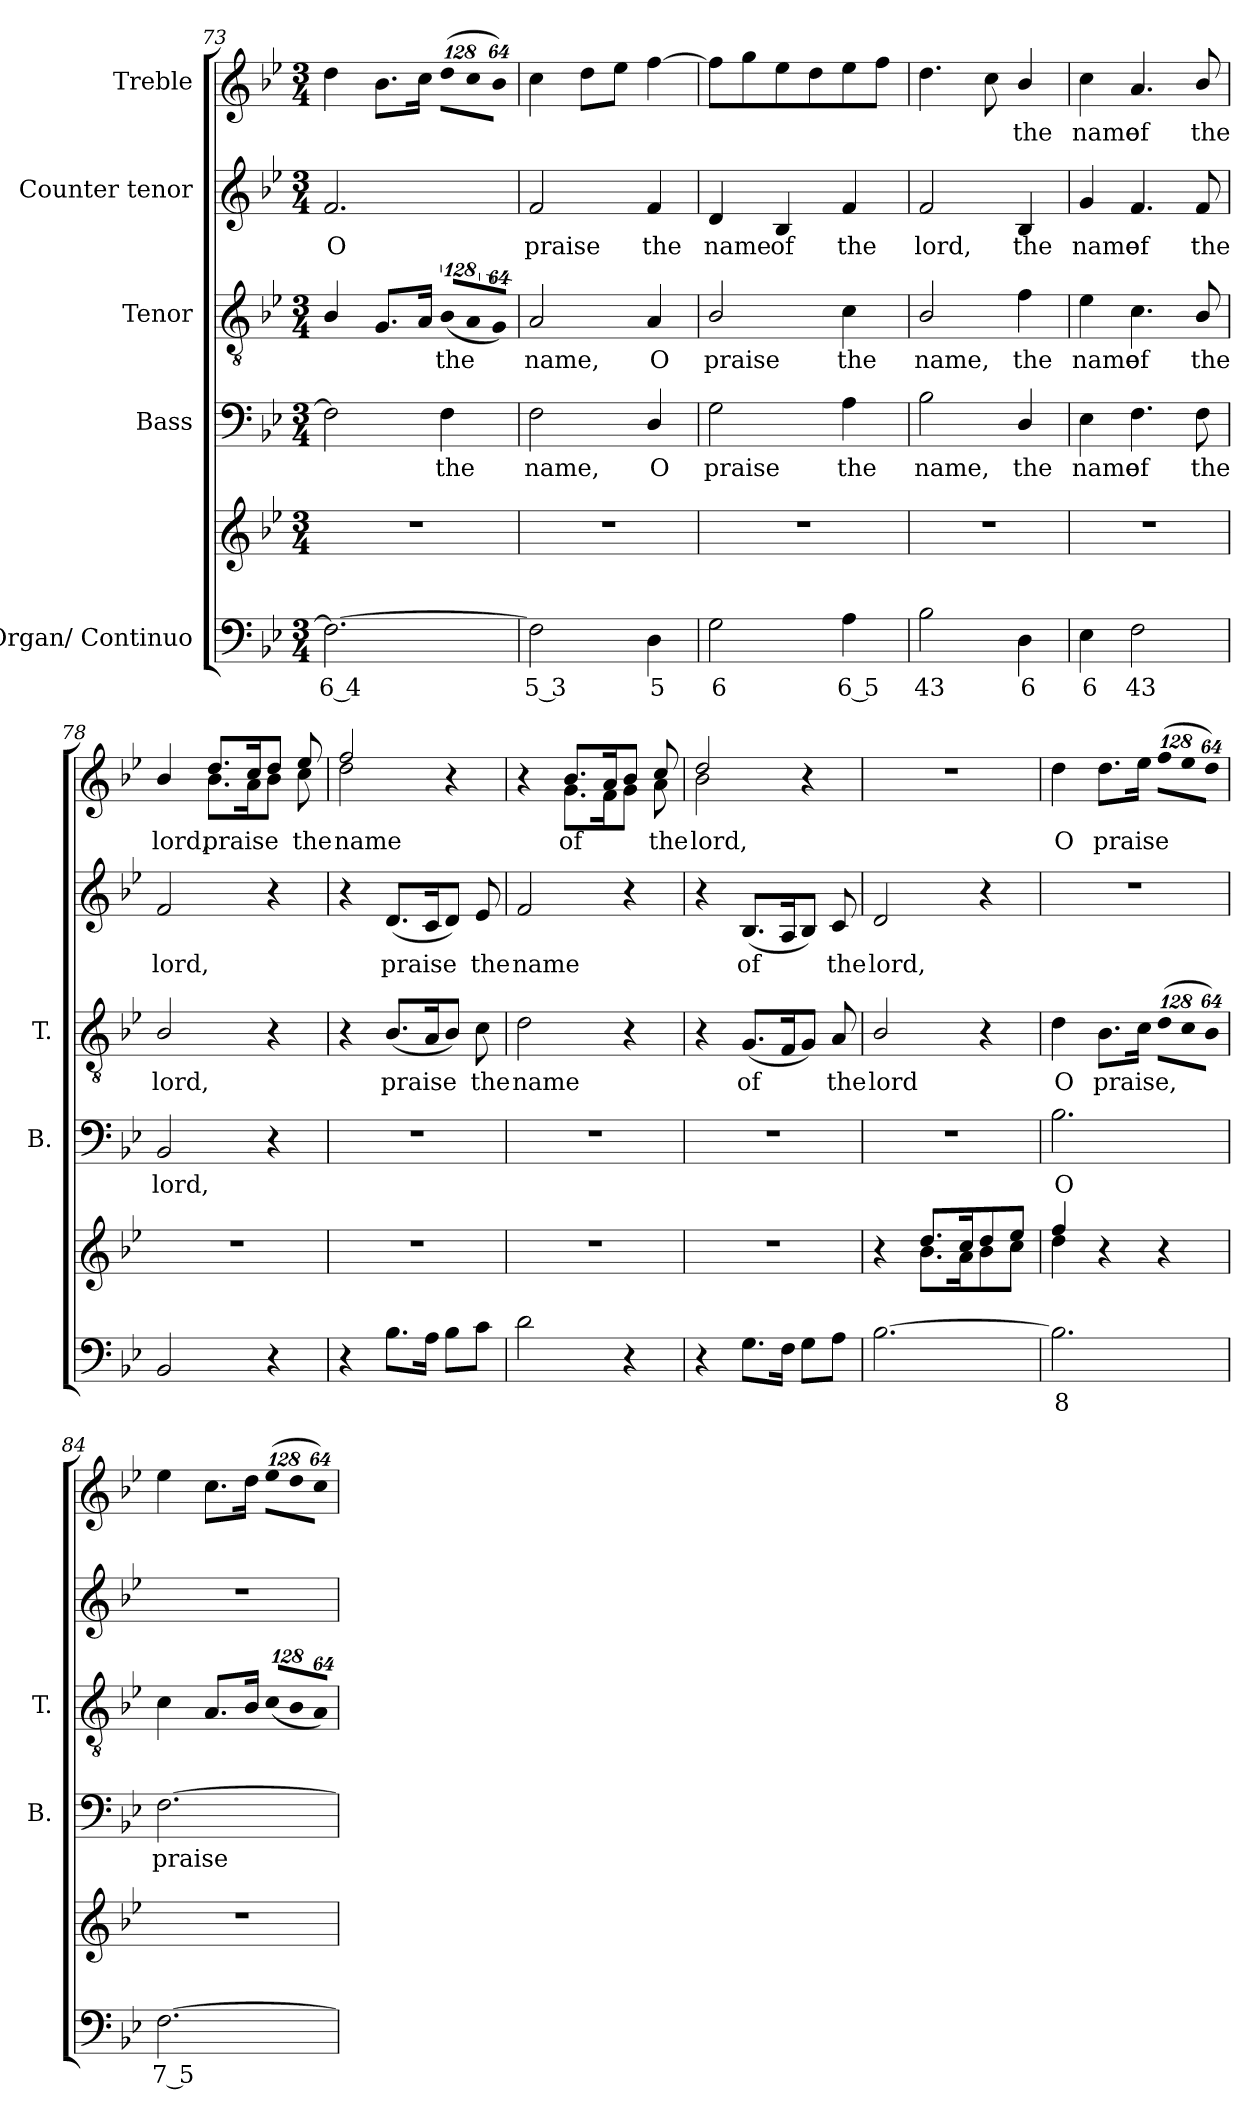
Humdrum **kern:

**kern	**text	**kern	**kern	**text	**kern	**text	**kern	**text	**kern	**text
*part5	*part5	*part5	*part4	*part4	*part3	*part3	*part2	*part2	*part1	*part1
*staff6	*staff6	*staff5	*staff4	*staff4	*staff3	*staff3	*staff2	*staff2	*staff1	*staff1
*I"Organ/ Continuo	*	*	*I"Bass	*	*I"Tenor	*	*I"Counter tenor	*	*I"Treble	*
*	*	*	*I'B.	*	*I'T.	*	*	*	*	*
*clefF4	*	*clefG2	*clefF4	*	*clefGv2	*	*clefG2	*	*clefG2	*
*	*	*	*	*	*ITrd7c12	*	*	*	*	*
*k[b-e-]	*	*k[b-e-]	*k[b-e-]	*	*k[b-e-]	*	*k[b-e-]	*	*k[b-e-]	*
*B-:	*	*B-:	*B-:	*	*B-:	*	*B-:	*	*B-:	*
*M3/4	*	*M3/4	*M3/4	*	*M3/4	*	*M3/4	*	*M3/4	*
=73	=73	=73	=73	=73	=73	=73	=73	=73	=73	=73
!	!LO:LY:b:color=#000000	!LO:N:vis=1	!	!	!	!	!	!	!	!
!	!	!	!	!	!	!	!	!LO:LY:b:color=#000000	!	!
2.Fi\_	6 4	2.r	2Fi\]	.	4BB-i/	.	2.fi/	O	4ddi\	.
.	.	.	.	.	8.GGi/L	.	.	.	8.b-i\L	.
.	.	.	.	.	16AAi/Jk	.	.	.	16cci\Jk	.
!	!	!	!	!LO:LY:b:color=#000000	!LO:N:vis=8	!	!	!	!	!
!	!	!	!	!	!	!LO:LY:b:color=#000000	!	!	!	!
*	*	*	*	*	*	*	*	*	*Xbrackettup	*
!	!	!	!	!	!	!	!	!	!LO:N:vis=8	!
.	.	.	4Fi\	the	(1024%85BB-i/L	the	.	.	(1024%85ddi\L	.
!	!	!	!	!	!LO:N:vis=8	!	!	!	!LO:N:vis=8	!
.	.	.	.	.	1024%85AAi/	.	.	.	1024%85cci\	.
!	!	!	!	!	!LO:N:vis=8	!	!	!	!LO:N:vis=8	!
.	.	.	.	.	512%43GGi/J)	.	.	.	512%43b-i\J)	.
=74	=74	=74	=74	=74	=74	=74	=74	=74	=74	=74
!	!LO:LY:b:color=#000000	!LO:N:vis=1	!	!	!	!	!	!	!	!
!	!	!	!	!LO:LY:b:color=#000000	!	!	!	!	!	!
!	!	!	!	!	!	!LO:LY:b:color=#000000	!	!	!	!
!	!	!	!	!	!	!	!	!LO:LY:b:color=#000000	!	!
2Fi\]	5 3	2.r	2Fi\	name,	2AAi/	name,	2fi/	praise	4cci\	.
.	.	.	.	.	.	.	.	.	8ddi\L	.
.	.	.	.	.	.	.	.	.	8ee-i\J	.
!	!LO:LY:b:color=#000000	!	!	!	!	!	!	!	!	!
!	!	!	!	!LO:LY:b:color=#000000	!	!	!	!	!	!
!	!	!	!	!	!	!LO:LY:b:color=#000000	!	!	!	!
!	!	!	!	!	!	!	!	!LO:LY:b:color=#000000	!	!
4Di\	5	.	4Di/	O	4AAi/	O	4fi/	the	[4ffi\	.
=75	=75	=75	=75	=75	=75	=75	=75	=75	=75	=75
!	!LO:LY:b:color=#000000	!LO:N:vis=1	!	!	!	!	!	!	!	!
!	!	!	!	!LO:LY:b:color=#000000	!	!	!	!	!	!
!	!	!	!	!	!	!LO:LY:b:color=#000000	!	!	!	!
!	!	!	!	!	!	!	!	!LO:LY:b:color=#000000	!	!
2Gi\	6	2.r	2Gi\	praise	2BB-i/	praise	4di/	name	8ffi\L]	.
.	.	.	.	.	.	.	.	.	8ggi\	.
!	!	!	!	!	!	!	!	!LO:LY:b:color=#000000	!	!
.	.	.	.	.	.	.	4B-i/	of	8ee-i\	.
.	.	.	.	.	.	.	.	.	8ddi\	.
!	!LO:LY:b:color=#000000	!	!	!	!	!	!	!	!	!
!	!	!	!	!LO:LY:b:color=#000000	!	!	!	!	!	!
!	!	!	!	!	!	!LO:LY:b:color=#000000	!	!	!	!
!	!	!	!	!	!	!	!	!LO:LY:b:color=#000000	!	!
4Ai\	6 5	.	4Ai\	the	4Ci\	the	4fi/	the	8ee-i\	.
.	.	.	.	.	.	.	.	.	8ffi\J	.
=76	=76	=76	=76	=76	=76	=76	=76	=76	=76	=76
!	!LO:LY:b:color=#000000	!LO:N:vis=1	!	!	!	!	!	!	!	!
!	!	!	!	!LO:LY:b:color=#000000	!	!	!	!	!	!
!	!	!	!	!	!	!LO:LY:b:color=#000000	!	!	!	!
!	!	!	!	!	!	!	!	!LO:LY:b:color=#000000	!	!
2B-i\	43	2.r	2B-i\	name,	2BB-i/	name,	2fi/	lord,	4.ddi\	.
.	.	.	.	.	.	.	.	.	8cci\	.
!	!LO:LY:b:color=#000000	!	!	!	!	!	!	!	!	!
!	!	!	!	!LO:LY:b:color=#000000	!	!	!	!	!	!
!	!	!	!	!	!	!LO:LY:b:color=#000000	!	!	!	!
!	!	!	!	!	!	!	!	!LO:LY:b:color=#000000	!	!
!	!	!	!	!	!	!	!	!	!	!LO:LY:b:color=#000000
4Di\	6	.	4Di/	the	4Fi\	the	4B-i/	the	4b-i/	the
!!LO:LB:g=z
=77	=77	=77	=77	=77	=77	=77	=77	=77	=77	=77
!	!LO:LY:b:color=#000000	!LO:N:vis=1	!	!	!	!	!	!	!	!
!	!	!	!	!LO:LY:b:color=#000000	!	!	!	!	!	!
!	!	!	!	!	!	!LO:LY:b:color=#000000	!	!	!	!
!	!	!	!	!	!	!	!	!LO:LY:b:color=#000000	!	!
!	!	!	!	!	!	!	!	!	!	!LO:LY:b:color=#000000
4E-i\	6	2.r	4E-i\	name	4E-i\	name	4gi/	name	4cci\	name
!	!LO:LY:b:color=#000000	!	!	!	!	!	!	!	!	!
!	!	!	!	!LO:LY:b:color=#000000	!	!	!	!	!	!
!	!	!	!	!	!	!LO:LY:b:color=#000000	!	!	!	!
!	!	!	!	!	!	!	!	!LO:LY:b:color=#000000	!	!
!	!	!	!	!	!	!	!	!	!	!LO:LY:b:color=#000000
2Fi\	43	.	4.Fi\	of	4.Ci\	of	4.fi/	of	4.ai/	of
!	!	!	!	!LO:LY:b:color=#000000	!	!	!	!	!	!
!	!	!	!	!	!	!LO:LY:b:color=#000000	!	!	!	!
!	!	!	!	!	!	!	!	!LO:LY:b:color=#000000	!	!
!	!	!	!	!	!	!	!	!	!	!LO:LY:b:color=#000000
.	.	.	8Fi\	the	8BB-i/	the	8fi/	the	8b-i/	the
=78	=78	=78	=78	=78	=78	=78	=78	=78	=78	=78
!	!	!LO:N:vis=1	!	!	!	!	!	!	!	!
!	!	!	!	!LO:LY:b:color=#000000	!	!	!	!	!	!
!	!	!	!	!	!	!LO:LY:b:color=#000000	!	!	!	!
!	!	!	!	!	!	!	!	!LO:LY:b:color=#000000	!	!
!	!	!	!	!	!	!	!	!	!	!LO:LY:b:color=#000000
*	*	*	*	*	*	*	*	*	*^	*
2BB-i/	.	2.r	2BB-i/	lord,	2BB-i/	lord,	2fi/	lord,	4b-i/	4ryy	lord,
!	!	!	!	!	!	!	!	!	!	!	!LO:LY:b:color=#000000
.	.	.	.	.	.	.	.	.	8.ddi/L	8.b-i\L	praise
.	.	.	.	.	.	.	.	.	16cci/k	16ai\k	.
4r	.	.	4r	.	4r	.	4r	.	8ddi/J	8b-i\J	.
!	!	!	!	!	!	!	!	!	!	!	!LO:LY:b:color=#000000
.	.	.	.	.	.	.	.	.	8ee-i/	8cci\	the
=79	=79	=79	=79	=79	=79	=79	=79	=79	=79	=79	=79
!	!	!LO:N:vis=1	!LO:N:vis=1	!	!	!	!	!	!	!	!
!	!	!	!	!	!	!	!	!	!	!	!LO:LY:b:color=#000000
4r	.	2.r	2.r	.	4r	.	4r	.	2ffi/	2ddi\	name
!	!	!	!	!	!	!LO:LY:b:color=#000000	!	!	!	!	!
!	!	!	!	!	!	!	!	!LO:LY:b:color=#000000	!	!	!
8.B-i\L	.	.	.	.	(8.BB-i/L	praise	(8.di/L	praise	.	.	.
16Ai\Jk	.	.	.	.	16AAi/k	.	16ci/k	.	.	.	.
8B-i\L	.	.	.	.	8BB-i/J)	.	8di/J)	.	4r	4ryy	.
!	!	!	!	!	!	!LO:LY:b:color=#000000	!	!	!	!	!
!	!	!	!	!	!	!	!	!LO:LY:b:color=#000000	!	!	!
8ci\J	.	.	.	.	8Ci\	the	8e-i/	the	.	.	.
=80	=80	=80	=80	=80	=80	=80	=80	=80	=80	=80	=80
!	!	!LO:N:vis=1	!LO:N:vis=1	!	!	!	!	!	!	!	!
!	!	!	!	!	!	!LO:LY:b:color=#000000	!	!	!	!	!
!	!	!	!	!	!	!	!	!LO:LY:b:color=#000000	!	!	!
2di\	.	2.r	2.r	.	2Di\	name	2fi/	name	4r	4ryy	.
!	!	!	!	!	!	!	!	!	!	!	!LO:LY:b:color=#000000
.	.	.	.	.	.	.	.	.	8.b-i/L	8.gi\L	of
.	.	.	.	.	.	.	.	.	16ai/k	16fi\k	.
4r	.	.	.	.	4r	.	4r	.	8b-i/J	8gi\J	.
!	!	!	!	!	!	!	!	!	!	!	!LO:LY:b:color=#000000
.	.	.	.	.	.	.	.	.	8cci/	8ai\	the
=81	=81	=81	=81	=81	=81	=81	=81	=81	=81	=81	=81
!	!	!LO:N:vis=1	!LO:N:vis=1	!	!	!	!	!	!	!	!
!	!	!	!	!	!	!	!	!	!	!	!LO:LY:b:color=#000000
4r	.	2.r	2.r	.	4r	.	4r	.	2ddi/	2b-i\	lord,
!	!	!	!	!	!	!LO:LY:b:color=#000000	!	!	!	!	!
!	!	!	!	!	!	!	!	!LO:LY:b:color=#000000	!	!	!
8.Gi\L	.	.	.	.	(8.GGi/L	of	(8.B-i/L	of	.	.	.
16Fi\Jk	.	.	.	.	16FFi/k	.	16Ai/k	.	.	.	.
8Gi\L	.	.	.	.	8GGi/J)	.	8B-i/J)	.	4r	4ryy	.
!	!	!	!	!	!	!LO:LY:b:color=#000000	!	!	!	!	!
!	!	!	!	!	!	!	!	!LO:LY:b:color=#000000	!	!	!
8Ai\J	.	.	.	.	8AAi/	the	8ci/	the	.	.	.
*	*	*	*	*	*	*	*	*	*v	*v	*
=82	=82	=82	=82	=82	=82	=82	=82	=82	=82	=82
*	*	*^	*	*	*	*	*	*	*	*
!	!	!	!	!LO:N:vis=1	!	!	!	!	!	!	!
!	!	!	!	!	!	!	!LO:LY:b:color=#000000	!	!	!	!
!	!	!	!	!	!	!	!	!	!LO:LY:b:color=#000000	!LO:N:vis=1	!
[2.B-i\	.	4r	4ryy	2.r	.	2BB-i/	lord	2di/	lord,	2.r	.
.	.	8.ddi/L	8.b-i\L	.	.	.	.	.	.	.	.
.	.	16cci/k	16ai\k	.	.	.	.	.	.	.	.
.	.	8ddi/	8b-i\	.	.	4r	.	4r	.	.	.
.	.	8ee-i/J	8cci\J	.	.	.	.	.	.	.	.
=83	=83	=83	=83	=83	=83	=83	=83	=83	=83	=83	=83
!	!LO:LY:b:color=#000000	!	!	!	!	!	!	!	!	!	!
!	!	!	!	!	!LO:LY:b:color=#000000	!	!	!	!	!	!
!	!	!	!	!	!	!	!LO:LY:b:color=#000000	!LO:N:vis=1	!	!	!
!	!	!	!	!	!	!	!	!	!	!	!LO:LY:b:color=#000000
2.B-i\]	8	4ffi/	4ddi\	2.B-i\	O	4Di\	O	2.r	.	4ddi\	O
!	!	!	!	!	!	!	!LO:LY:b:color=#000000	!	!	!	!
!	!	!	!	!	!	!	!	!	!	!	!LO:LY:b:color=#000000
.	.	4r	4ryy	.	.	8.BB-i\L	praise,	.	.	8.ddi\L	praise
.	.	.	.	.	.	16Ci\Jk	.	.	.	16ee-i\Jk	.
*	*	*	*	*	*	*Xbrackettup	*	*	*	*	*
!	!	!	!	!	!	!LO:N:vis=8	!	!	!	!LO:N:vis=8	!
.	.	4r	4ryy	.	.	(1024%85Di\L	.	.	.	(1024%85ffi\L	.
!	!	!	!	!	!	!LO:N:vis=8	!	!	!	!LO:N:vis=8	!
.	.	.	.	.	.	1024%85Ci\	.	.	.	1024%85ee-i\	.
!	!	!	!	!	!	!LO:N:vis=8	!	!	!	!LO:N:vis=8	!
.	.	.	.	.	.	512%43BB-i\J)	.	.	.	512%43ddi\J)	.
*	*	*v	*v	*	*	*	*	*	*	*	*
!!LO:PB:g=z
=84	=84	=84	=84	=84	=84	=84	=84	=84	=84	=84
!	!LO:LY:b:color=#000000	!LO:N:vis=1	!	!	!	!	!	!	!	!
!	!	!	!	!LO:LY:b:color=#000000	!	!	!LO:N:vis=1	!	!	!
[2.Fi\	7 5	2.r	[2.Fi\	praise	4Ci\	.	2.r	.	4ee-i\	.
.	.	.	.	.	8.AAi/L	.	.	.	8.cci\L	.
.	.	.	.	.	16BB-i/Jk	.	.	.	16ddi\Jk	.
!	!	!	!	!	!LO:N:vis=8	!	!	!	!LO:N:vis=8	!
.	.	.	.	.	(1024%85Ci/L	.	.	.	(1024%85ee-i\L	.
!	!	!	!	!	!LO:N:vis=8	!	!	!	!LO:N:vis=8	!
.	.	.	.	.	1024%85BB-i/	.	.	.	1024%85ddi\	.
!	!	!	!	!	!LO:N:vis=8	!	!	!	!LO:N:vis=8	!
.	.	.	.	.	512%43AAi/J)	.	.	.	512%43cci\J)	.
=	=	=	=	=	=	=	=	=	=	=
*-	*-	*-	*-	*-	*-	*-	*-	*-	*-	*-
